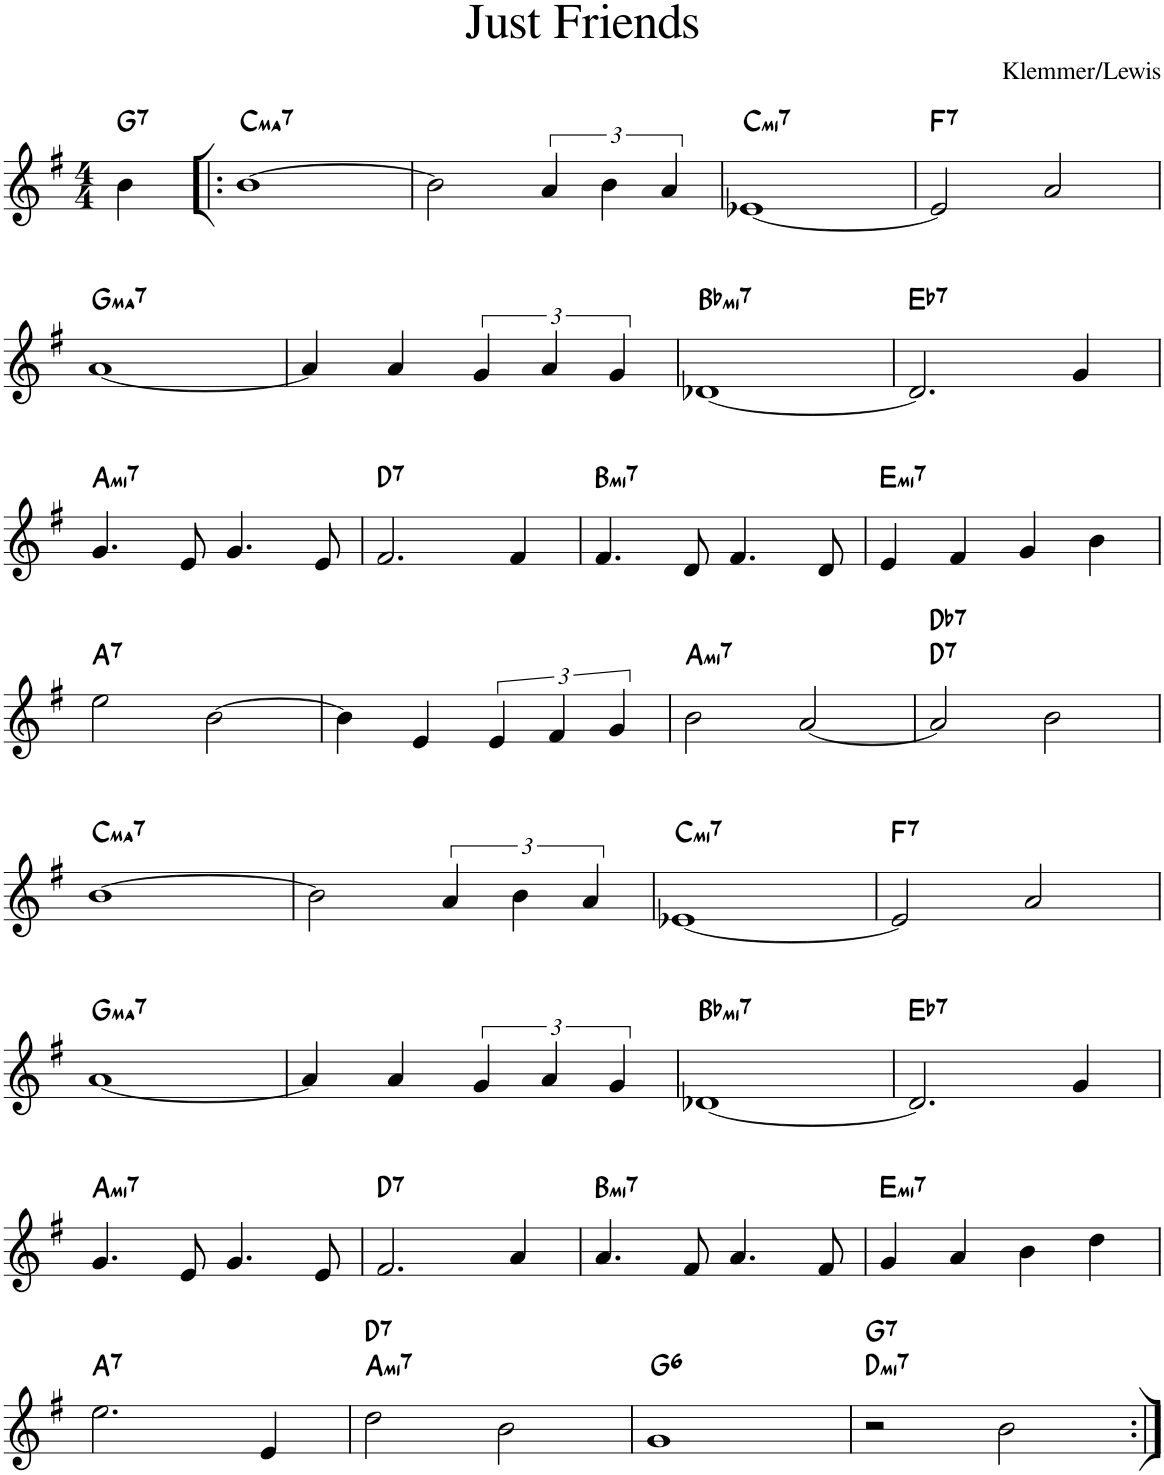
**kern	**harte
*part1	*part1
*staff1	*
*I"Piano	*
*I'Pno	*
*clefG2	*
*k[f#]	*
*M4/4	*
=	=
!	!LO:H:kt=7
4b\	G:7
=1!|:	=1!|:
!	!LO:H:kt=ma7
[1b	C:maj7
=2	=2
2b\]	.
6a/	.
6b\	.
6a/	.
=3	=3
!	!LO:H:kt=mi7
[1e-X	C:min7
=4	=4
!	!LO:H:kt=7
2e-/]	F:7
2a/	.
!!LO:LB:g=z
=5	=5
!	!LO:H:kt=ma7
[1a	G:maj7
=6	=6
4a/]	.
4a/	.
6g/	.
6a/	.
6g/	.
=7	=7
!	!LO:H:kt=mi7
[1d-X	Bb:min7
=8	=8
!	!LO:H:kt=7
2.d-/]	Eb:7
4g/	.
!!LO:LB:g=z
=9	=9
!	!LO:H:kt=mi7
4.g/	A:min7
8e/	.
4.g/	.
8e/	.
=10	=10
!	!LO:H:kt=7
2.f#/	D:7
4f#/	.
=11	=11
!	!LO:H:kt=mi7
4.f#/	B:min7
8d/	.
4.f#/	.
8d/	.
=12	=12
!	!LO:H:kt=mi7
4e/	E:min7
4f#/	.
4g/	.
4b\	.
!!LO:LB:g=z
=13	=13
!	!LO:H:kt=7
2ee\	A:7
[2b\	.
=14	=14
4b\]	.
4e/	.
6e/	.
6f#/	.
6g/	.
=15	=15
!	!LO:H:kt=mi7
2b\	A:min7
[2a/	.
=16	=16
!	!LO:H:n=1:kt=7
!	!LO:H:n=2:kt=7
2a/]	D:7 Db:7
2b\	.
!!LO:LB:g=z
=17	=17
!	!LO:H:kt=ma7
[1b	C:maj7
=18	=18
2b\]	.
6a/	.
6b\	.
6a/	.
=19	=19
!	!LO:H:kt=mi7
[1e-X	C:min7
=20	=20
!	!LO:H:kt=7
2e-/]	F:7
2a/	.
!!LO:LB:g=z
=21	=21
!	!LO:H:kt=ma7
[1a	G:maj7
=22	=22
4a/]	.
4a/	.
6g/	.
6a/	.
6g/	.
=23	=23
!	!LO:H:kt=mi7
[1d-X	Bb:min7
=24	=24
!	!LO:H:kt=7
2.d-/]	Eb:7
4g/	.
!!LO:LB:g=z
=25	=25
!	!LO:H:kt=mi7
4.g/	A:min7
8e/	.
4.g/	.
8e/	.
=26	=26
!	!LO:H:kt=7
2.f#/	D:7
4a/	.
=27	=27
!	!LO:H:kt=mi7
4.a/	B:min7
8f#/	.
4.a/	.
8f#/	.
=28	=28
!	!LO:H:kt=mi7
4g/	E:min7
4a/	.
4b\	.
4dd\	.
!!LO:LB:g=z
=29	=29
!	!LO:H:kt=7
2.ee\	A:7
4e/	.
=30	=30
!	!LO:H:n=1:kt=mi7
!	!LO:H:n=2:kt=7
2dd\	A:min7 D:7
2b\	.
=31	=31
!	!LO:H:kt=6
1g	G:maj6
=32	=32
!	!LO:H:n=1:kt=mi7
!	!LO:H:n=2:kt=7
2r	D:min7 G:7
2b\	.
=:|!	=:|!
*-	*-
